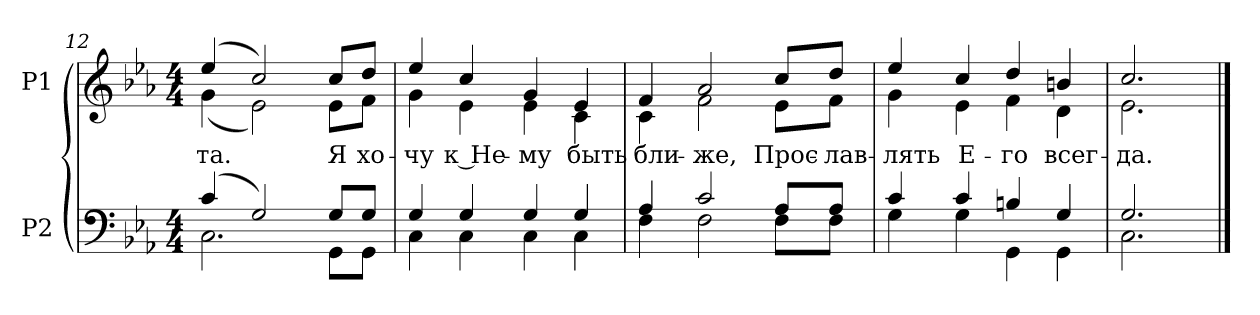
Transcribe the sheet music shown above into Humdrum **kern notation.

**kern	**kern	**text
*part2	*part1	*part1
*staff2	*staff1	*staff1
*I"P2	*I"P1	*
!!LO:LB:g=z
*clefF4	*clefG2	*
*k[b-e-a-]	*k[b-e-a-]	*
*c:	*c:	*
*M4/4	*M4/4	*
=12	=12	=12
*^	*	*
!	!	!	!LO:LY:b:color=#000000
*	*	*^	*
(4ci/	2.Ci\	(4ee-i/	(4gi\	-та.
2Gi/)	.	2cci/)	2e-i\)	.
!	!	!	!	!LO:LY:b:color=#000000
8Gi/L	8GGi\L	8cci/L	8e-i\L	Я
!	!	!	!	!LO:LY:b:color=#000000
8Gi/J	8GGi\J	8ddi/J	8fi\J	хо-
=13	=13	=13	=13	=13
!	!	!	!	!LO:LY:b:color=#000000
4Gi/	4Ci\	4ee-i/	4gi\	-чу
!	!	!	!	!LO:LY:b:color=#000000
4Gi/	4Ci\	4cci/	4e-i\	к Не-
!	!	!	!	!LO:LY:b:color=#000000
4Gi/	4Ci\	4gi/	4e-i\	-му
!	!	!	!	!LO:LY:b:color=#000000
4Gi/	4Ci\	4e-i/	4ci\	быть
=14	=14	=14	=14	=14
!	!	!	!	!LO:LY:b:color=#000000
4A-i/	4Fi\	4fi/	4ci\	бли-
!	!	!	!	!LO:LY:b:color=#000000
2ci/	2Fi\	2a-i/	2fi\	-же,
!	!	!	!	!LO:LY:b:color=#000000
8A-i/L	8Fi\L	8cci/L	8e-i\L	Прос-
!	!	!	!	!LO:LY:b:color=#000000
8A-i/J	8Fi\J	8ddi/J	8fi\J	-лав-
=15	=15	=15	=15	=15
!	!	!	!	!LO:LY:b:color=#000000
4ci/	4Gi\	4ee-i/	4gi\	-лять
!	!	!	!	!LO:LY:b:color=#000000
4ci/	4Gi\	4cci/	4e-i\	Е-
!	!	!	!	!LO:LY:b:color=#000000
4Bni/	4GGi\	4ddi/	4fi\	-го
!	!	!	!	!LO:LY:b:color=#000000
4Gi/	4GGi\	4bni/	4di\	всег-
=16	=16	=16	=16	=16
!	!	!	!	!LO:LY:b:color=#000000
2.Gi/	2.Ci\	2.cci/	2.e-i\	-да.
*v	*v	*	*	*
*	*v	*v	*
==	==	==
*-	*-	*-
